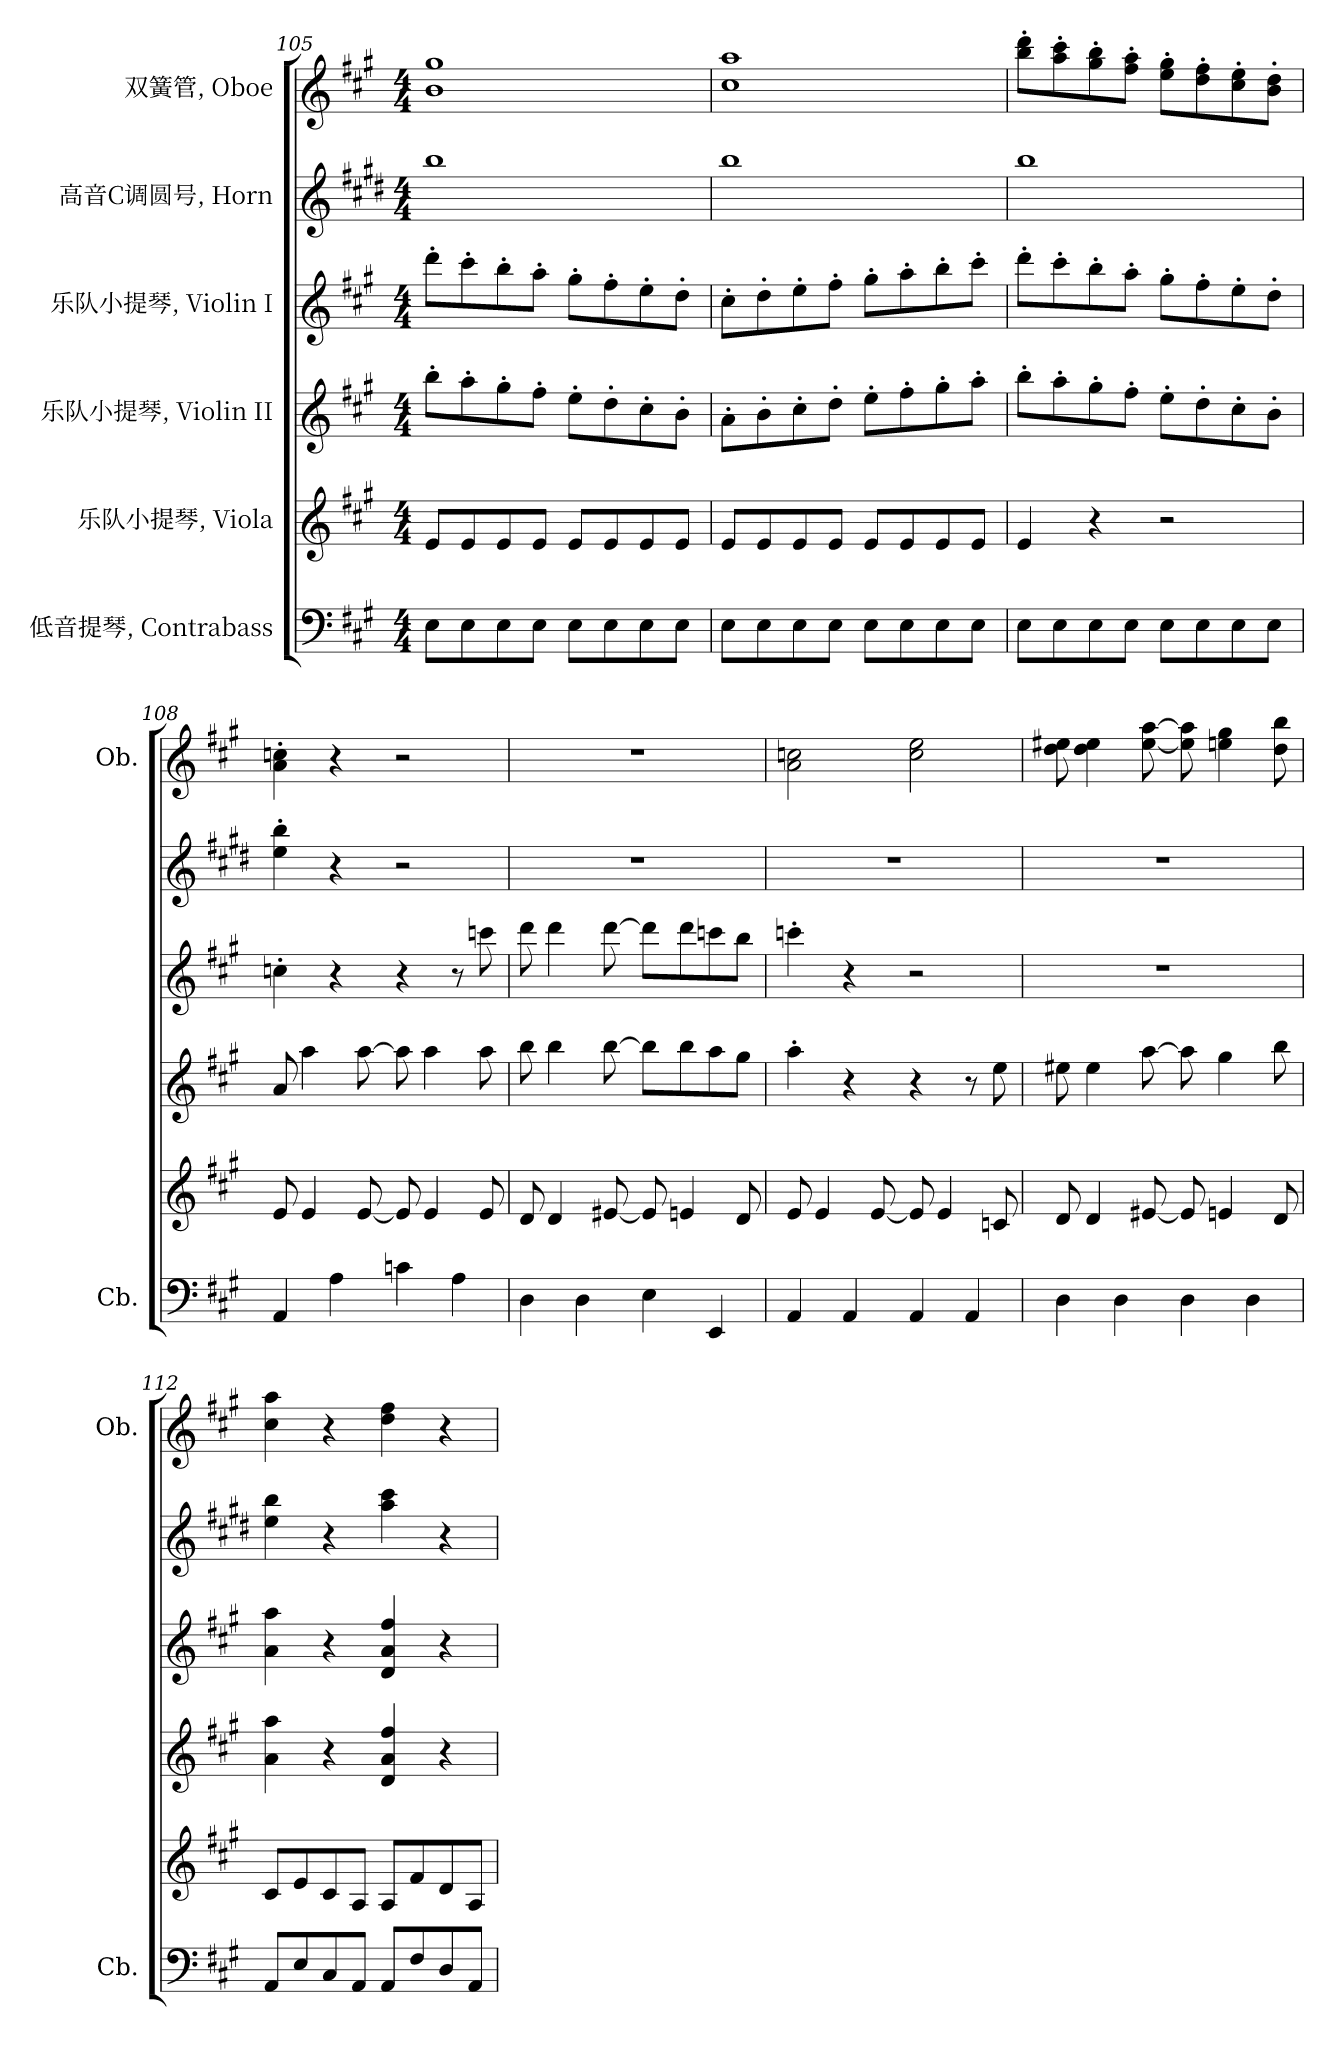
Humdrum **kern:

**kern	**kern	**kern	**kern	**kern	**kern
*part6	*part5	*part4	*part3	*part2	*part1
*staff6	*staff5	*staff4	*staff3	*staff2	*staff1
*I"低音提琴, Contrabass	*I"乐队小提琴, Viola	*I"乐队小提琴, Violin II	*I"乐队小提琴, Violin I	*I"高音C调圆号, Horn	*I"双簧管, Oboe
*I'Cb.	*	*	*	*	*I'Ob.
!!LO:PB:g=z
*clefF4	*clefG2	*clefG2	*clefG2	*clefG2	*clefG2
*ITrd7c12	*	*	*	*ITrd4c7	*
*k[f#c#g#]	*k[f#c#g#]	*k[f#c#g#]	*k[f#c#g#]	*k[f#c#g#]	*k[f#c#g#]
*M4/4	*M4/4	*M4/4	*M4/4	*M4/4	*M4/4
=105	=105	=105	=105	=105	=105
8EE\L	8e/L	8bb'\L	8ddd'\L	1ee	1b 1gg#
8EE\	8e/	8aa'\	8ccc#'\	.	.
8EE\	8e/	8gg#'\	8bb'\	.	.
8EE\J	8e/J	8ff#'\J	8aa'\J	.	.
8EE\L	8e/L	8ee'\L	8gg#'\L	.	.
8EE\	8e/	8dd'\	8ff#'\	.	.
8EE\	8e/	8cc#'\	8ee'\	.	.
8EE\J	8e/J	8b'\J	8dd'\J	.	.
=106	=106	=106	=106	=106	=106
8EE\L	8e/L	8a'\L	8cc#'\L	1ee	1cc# 1aa
8EE\	8e/	8b'\	8dd'\	.	.
8EE\	8e/	8cc#'\	8ee'\	.	.
8EE\J	8e/J	8dd'\J	8ff#'\J	.	.
8EE\L	8e/L	8ee'\L	8gg#'\L	.	.
8EE\	8e/	8ff#'\	8aa'\	.	.
8EE\	8e/	8gg#'\	8bb'\	.	.
8EE\J	8e/J	8aa'\J	8ccc#'\J	.	.
=107	=107	=107	=107	=107	=107
8EE\L	4e/	8bb'\L	8ddd'\L	1ee	8bb\' 8ddd\'L
8EE\	.	8aa'\	8ccc#'\	.	8aa\' 8ccc#\'
8EE\	4r	8gg#'\	8bb'\	.	8gg#\' 8bb\'
8EE\J	.	8ff#'\J	8aa'\J	.	8ff#\' 8aa\'J
8EE\L	2r	8ee'\L	8gg#'\L	.	8ee\' 8gg#\'L
8EE\	.	8dd'\	8ff#'\	.	8dd\' 8ff#\'
8EE\	.	8cc#'\	8ee'\	.	8cc#\' 8ee\'
8EE\J	.	8b'\J	8dd'\J	.	8b\' 8dd\'J
=108	=108	=108	=108	=108	=108
4AAA/	8e/	8a/	4ccn'\	4a\' 4ee\'	4a\' 4ccn\'
.	4e/	4aa\	.	.	.
4AA\	.	.	4r	4r	4r
.	[8e/	[8aa\	.	.	.
4Cn\	8e/]	8aa\]	4r	2r	2r
.	4e/	4aa\	.	.	.
4AA\	.	.	8r	.	.
.	8e/	8aa\	8cccn\	.	.
!!LO:LB:g=z
=109	=109	=109	=109	=109	=109
4DD\	8d/	8bb\	8ddd\	1r	1r
.	4d/	4bb\	4ddd\	.	.
4DD\	.	.	.	.	.
.	[8e#X/	[8bb\	[8ddd\	.	.
4EE\	8e#/]	8bb\L]	8ddd\L]	.	.
.	4en/	8bb\	8ddd\	.	.
4EEE/	.	8aa\	8cccn\	.	.
.	8d/	8gg#\J	8bb\J	.	.
=110	=110	=110	=110	=110	=110
4AAA/	8e/	4aa'\	4cccn'\	1r	2a\ 2ccn\
.	4e/	.	.	.	.
4AAA/	.	4r	4r	.	.
.	[8e/	.	.	.	.
4AAA/	8e/]	4r	2r	.	2cc\ 2ee\
.	4e/	.	.	.	.
4AAA/	.	8r	.	.	.
.	8cn/	8ee\	.	.	.
=111	=111	=111	=111	=111	=111
4DD\	8d/	8ee#X\	1r	1r	8dd\ 8ee#X\
.	4d/	4ee#\	.	.	4dd\ 4ee#\
4DD\	.	.	.	.	.
.	[8e#X/	[8aa\	.	.	[8ee#\ [8aa\
4DD\	8e#/]	8aa\]	.	.	8ee#\] 8aa\]
.	4en/	4gg#\	.	.	4een\ 4gg#\
4DD\	.	.	.	.	.
.	8d/	8bb\	.	.	8dd\ 8bb\
!!LO:PB:g=z
=112	=112	=112	=112	=112	=112
8AAA/L	8c#/L	4a\ 4aa\	4a\ 4aa\	4a\ 4ee\	4cc#\ 4aa\
8EE/	8e/	.	.	.	.
8CC#/	8c#/	4r	4r	4r	4r
8AAA/J	8A/J	.	.	.	.
8AAA/L	8A/L	4d/ 4a/ 4ff#/	4d/ 4a/ 4ff#/	4dd\ 4ff#\	4dd\ 4ff#\
8FF#/	8f#/	.	.	.	.
8DD/	8d/	4r	4r	4r	4r
8AAA/J	8A/J	.	.	.	.
=	=	=	=	=	=
*-	*-	*-	*-	*-	*-
